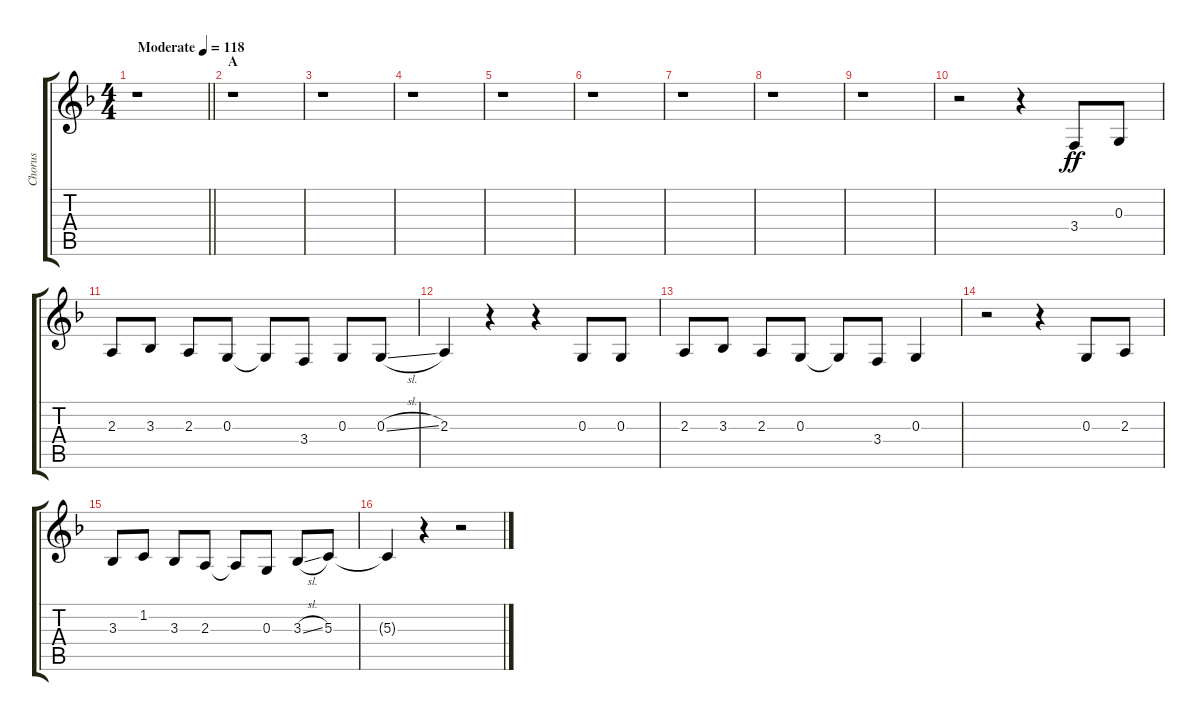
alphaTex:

\track ("Chorus" "Chorus") {instrument voiceoohs}
\staff {score tabs}
\tuning (E4 B3 G3 D3 A2 E2) {hide}
\ts (4 4)
\tempo (118 "Moderate")
\clef g2
\barLineRight lightlight
\ks f
r.1{dy ff instrument voiceoohs} |
\section ("" "A")
r.1 |
r.1 |
r.1 |
r.1 |
r.1 |
r.1 |
r.1 |
r.1 |
r.2 r.4 3.4.8 0.3.8 |
2.3.8 3.3.8 2.3.8 0.3.8 0.3{t}.8 3.4.8 0.3.8 0.3{sl}.8 |
2.3.4 r.4 r.4 0.3.8 0.3.8 |
2.3.8 3.3.8 2.3.8 0.3.8 0.3{t}.8 3.4.8 0.3.4 |
r.2 r.4 0.3.8 2.3.8 |
3.3.8 1.2.8 3.3.8 2.3.8 2.3{t}.8 0.3.8 3.3{sl}.8 5.3.8 |
5.3{t}.4 r.4 r.2
